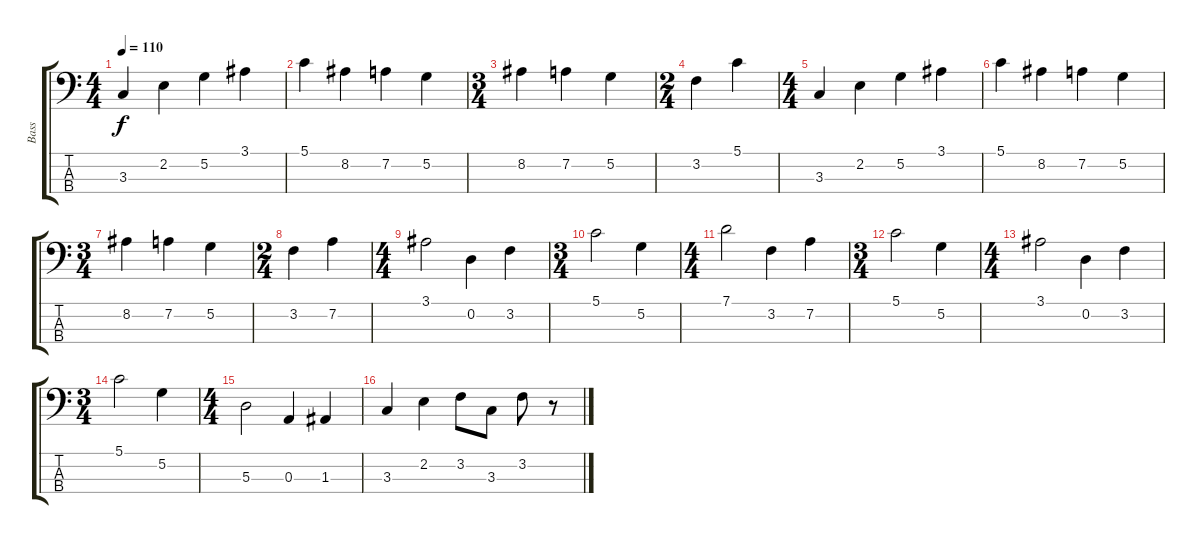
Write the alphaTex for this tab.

\track ("Bass" "Bass") {instrument electricbassfinger}
\staff {score tabs}
\tuning (G2 D2 A1 E1) {hide}
\ts (4 4)
\tempo 110
\clef f4
\ks c
3.3.4{dy f} 2.2.4 5.2.4 3.1.4 |
5.1.4 8.2.4 7.2.4 5.2.4 |
\ts (3 4)
8.2.4 7.2.4 5.2.4 |
\ts (2 4)
3.2.4 5.1.4 |
\ts (4 4)
3.3.4 2.2.4 5.2.4 3.1.4 |
5.1.4 8.2.4 7.2.4 5.2.4 |
\ts (3 4)
8.2.4 7.2.4 5.2.4 |
\ts (2 4)
3.2.4 7.2.4 |
\ts (4 4)
3.1.2 0.2.4 3.2.4 |
\ts (3 4)
5.1.2 5.2.4 |
\ts (4 4)
7.1.2 3.2.4 7.2.4 |
\ts (3 4)
5.1.2 5.2.4 |
\ts (4 4)
3.1.2 0.2.4 3.2.4 |
\ts (3 4)
5.1.2 5.2.4 |
\ts (4 4)
5.3.2 0.3.4 1.3.4 |
3.3.4 2.2.4 3.2.8 3.3.8 3.2.8 r.8
